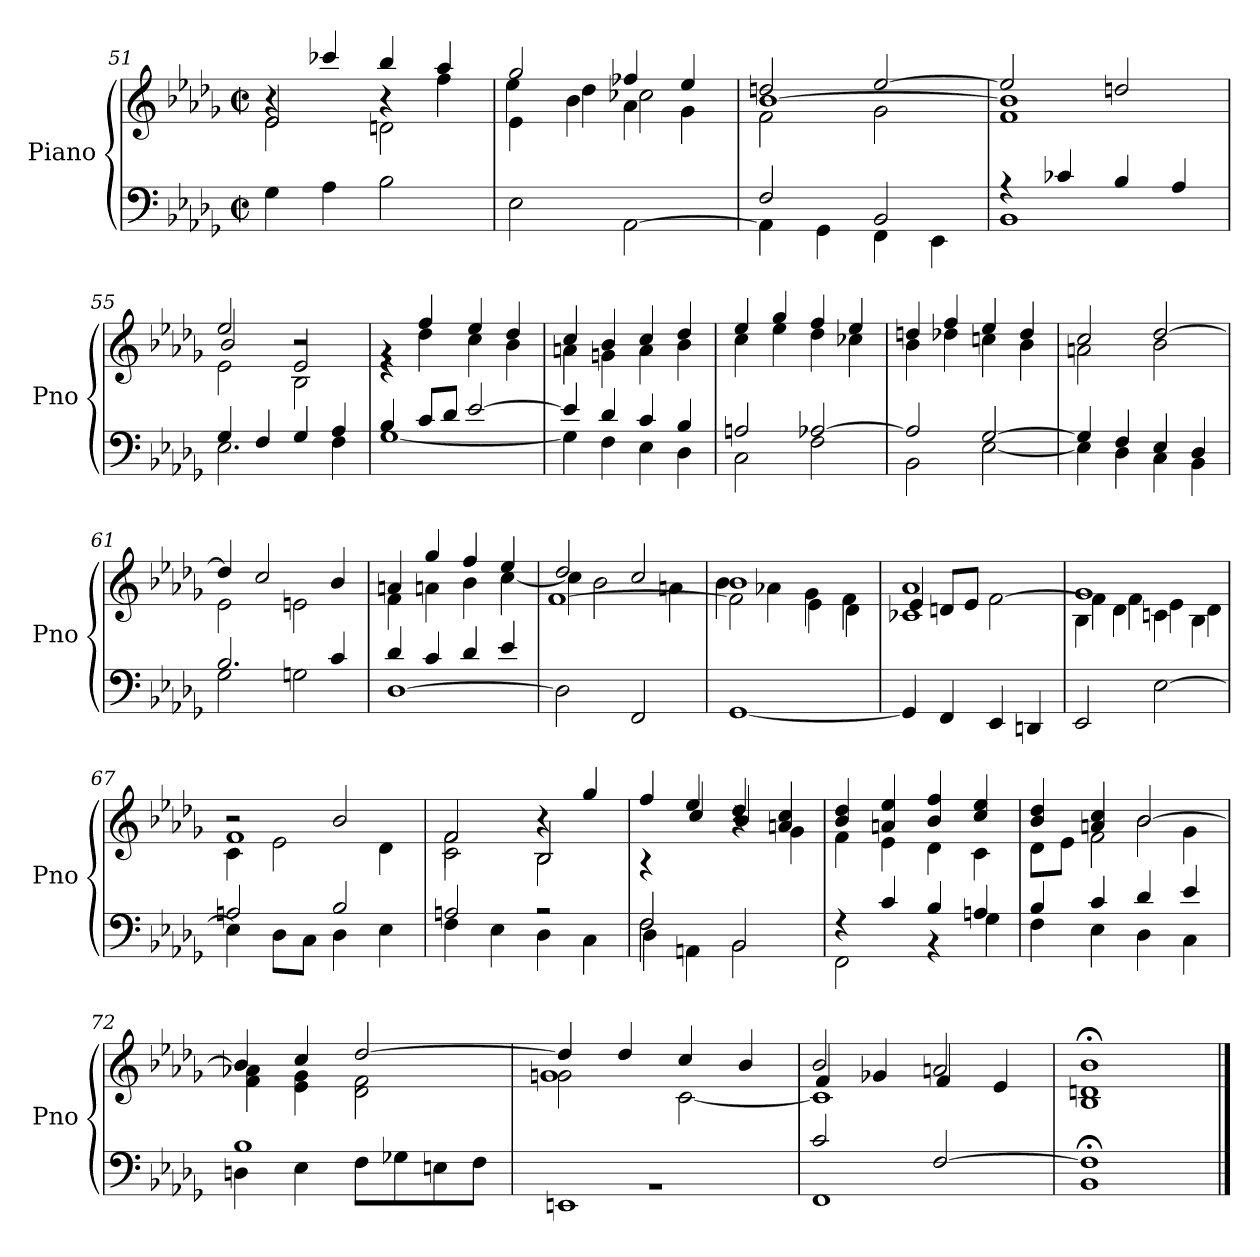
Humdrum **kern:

**kern	**kern
*part1	*part1
*staff2	*staff1
*I"Piano	*
*I'Pno	*
*clefF4	*clefG2
*k[b-e-a-d-g-]	*k[b-e-a-d-g-]
*M4/4	*M4/4
*met(c|)	*met(c|)
=51	=51
*	*^
*	*	*^
4G-\	4r	2e-\	2e-/
4A-\	4ccc-X/	.	.
2B-\	4bb-/	2dn\	4r
.	4aa-/	.	4ff\
=52	=52	=52	=52
2E-\	2gg-/	4e-\	4ee-\
.	.	4b-\	4dd-\
[2AA-\	4ff-X/	4a-\	2cc-X\
.	4ee-/	4g-\	.
=53	=53	=53	=53
*^	*	*	*
4AA-\]	2F/	2ddn/	2f\	[1b-
4GG-\	.	.	.	.
4FF\	2BB-/	[2ee-/	2g-\	.
4EE-\	.	.	.	.
=54	=54	=54	=54	=54
4r	1BB-	2ee-/]	1f	1b-]
4c-X/	.	.	.	.
4B-/	.	2ddn/	.	.
4A-/	.	.	.	.
=55	=55	=55	=55	=55
4G-/	2.E-\	2ee-/	2e-\	2b-/
4F/	.	.	.	.
4G-/	.	2r	2B-\	2e-/
4A-/	4F\	.	.	.
*	*	*	*v	*v
!!LO:LB:g=z
=56	=56	=56	=56
4B-/	[1G-	4rg	4r
8c/L	.	4ff/	4dd-\
8d-/J	.	.	.
[2e-/	.	4ee-/	4cc\
.	.	4dd-/	4b-\
=57	=57	=57	=57
4e-/]	4G-\]	4cc/	4an\
4d-/	4F\	4b-/	4gn\
4c/	4E-\	4cc/	4a\
4B-/	4D-\	4dd-/	4b-\
=58	=58	=58	=58
2An/	2C\	4ee-/	4cc\
.	.	4gg-/	4ee-\
[2A-X/	2F\	4ff/	4dd-\
.	.	4ee-/	4cc-X\
=59	=59	=59	=59
2A-/]	2BB-\	4ddn/	4b-\
.	.	4ff/	4dd-X\
[2G-/	[2E-\	4ee-/	4ccn\
.	.	4dd-/	4b-\
=60	=60	=60	=60
4G-/]	4E-\]	2cc/	2an\
4F/	4D-\	.	.
4E-/	4C\	[2dd-/	2b-\
4D-/	4BB-\	.	.
=61	=61	=61	=61
2.B-/	2G-\	4dd-/]	2e-\
.	.	2cc/	.
.	2Gn\	.	2en\
4c/	.	4b-/	.
!!LO:PB:g=z	!!
=62	=62	=62	=62
[1D-	4d-/	4an/	4f\
.	4c/	4gg-/	4an\
.	4d-/	4ff/	4b-\
.	4e-/	4ee-/	[4cc\
*v	*v	*	*
=63	=63	=63
*	*	*^
2D-\]	2dd-/	4cc\]	[1f
.	.	2b-\	.
2FF/	2cc/	.	.
.	.	4an\	.
=64	=64	=64	=64
[1GG-	1b-	4b-\	2f\]
.	.	4a-X\	.
.	.	4g-\	4e-\
.	.	4f\	4d-\
=65	=65	=65	=65
4GG-/]	1a-	1c-X	4e-/
4FF/	.	.	8dn/L
.	.	.	8e-/J
4EE-/	.	.	[2f\
4DDn/	.	.	.
=66	=66	=66	=66
2EE-/	1g-	4B-\	4f\]
.	.	4d-\	4f\
[2E-\	.	4cn\	4e-\
.	.	4B-\	4d-\
=67	=67	=67	=67
*^	*	*	*
4E-\]	2An/	2r	4c\	1f
8D-\L	.	.	2e-\	.
8C\J	.	.	.	.
4D-\	2B-/	2b-/	.	.
4E-\	.	.	4d-\	.
=68	=68	=68	=68	=68
2An/	4F\	2f/	2c\	2f\
.	4E-\	.	.	.
2r	4D-\	4r	2B-\	2B-/
.	4C\	4gg-/	.	.
!!LO:LB:g=z	!!	!!
=69	=69	=69	=69	=69
*	*^	*	*	*
2F/	2F\	4D-\	4ff/	2ryy	4rA
.	.	4AAn\	4ee-/	.	4cc/
2BB-/	2BB-\	2ryy	4dd-/	4r	4b-/
.	.	.	4an/ 4cc/	4g-\	4ryy
*	*v	*v	*	*	*
*	*	*	*v	*v
=70	=70	=70	=70
4rF	2FF\	4b-/ 4dd-/	4f\
4c/	.	4an/ 4ee-/	4e-\
4B-/	4rBB	4b-/ 4ff/	4d-\
4An/	4G-\	4cc/ 4ee-/	4c\
=71	=71	=71	=71
*	*	*	*^
4B-/	4F\	4b-/ 4dd-/	8d-\L	2ryy
.	.	.	8e-\J	.
4c/	4E-\	4an/ 4cc/	2f\	.
4d-/	4D-\	[2b-/	.	2b-\
4e-/	4C\	.	4g-\	.
*	*	*	*v	*v
=72	=72	=72	=72
1B-	4Dn\	4b-/]	4f\ 4a-X\
.	4E-\	4cc/	4e-\ 4g-\
.	8F\L	[2dd-/	2d-\ 2f\
.	8G-X\	.	.
.	8En\	.	.
.	8F\J	.	.
=73	=73	=73	=73
*	*	*	*^
1rBB	1EEn	4dd-/]	2gn\	1g
.	.	4dd-/	.	.
.	.	4cc/	[2c\	.
.	.	4b-/	.	.
=74	=74	=74	=74	=74
2c/	1FF	2b-/	1c]	4f/
.	.	.	.	4g-X/
[2F/	.	2an/	.	4f/
.	.	.	.	4e-/
*v	*v	*	*	*
*	*v	*v	*v
=75	=75
1BB-; 1F];	1B-;< 1dn;< 1b-;<
==	==
*-	*-
